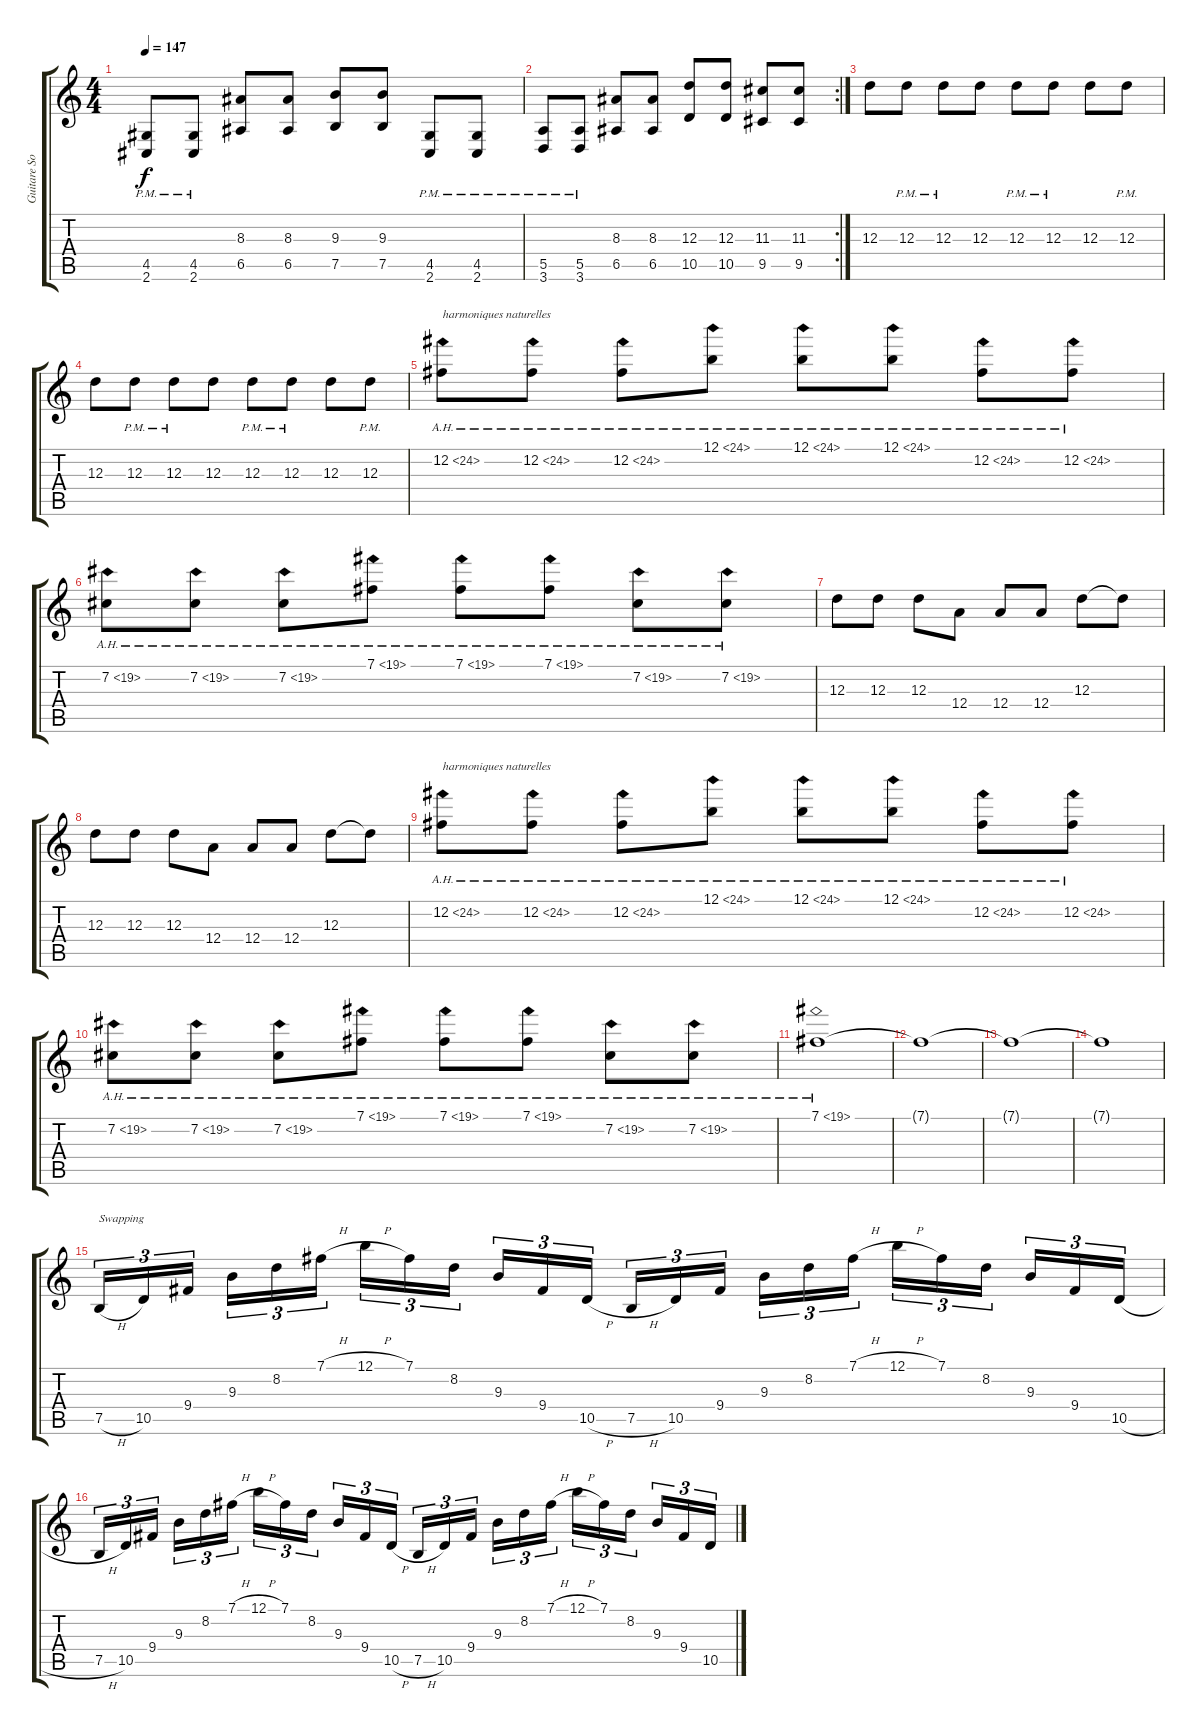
\track ("Guitare Solo" "Guitare So") {instrument distortionguitar}
\staff {score tabs}
\tuning (B3 Gb3 D3 A2 E2 B1) {hide}
\ts (4 4)
\tempo 147
\clef g2
\ks c
(4.5{pm} 2.6{pm}).8{dy f} (4.5{pm} 2.6{pm}).8 (8.3 6.5).8 (8.3 6.5).8 (9.3 7.5).8 (9.3 7.5).8 (4.5{pm} 2.6{pm}).8 (4.5{pm} 2.6{pm}).8 |
\rc 2
(5.5{pm} 3.6{pm}).8 (5.5{pm} 3.6{pm}).8 (8.3 6.5).8 (8.3 6.5).8 (12.3 10.5).8 (12.3 10.5).8 (11.3 9.5).8 (11.3 9.5).8 |
12.3.8 12.3{pm}.8 12.3{pm}.8 12.3.8 12.3{pm}.8 12.3{pm}.8 12.3.8 12.3{pm}.8 |
12.3.8 12.3{pm}.8 12.3{pm}.8 12.3.8 12.3{pm}.8 12.3{pm}.8 12.3.8 12.3{pm}.8 |
12.2{ah 12}.8{txt "harmoniques naturelles"} 12.2{ah 12}.8 12.2{ah 12}.8 12.1{ah 12}.8 12.1{ah 12}.8 12.1{ah 12}.8 12.2{ah 12}.8 12.2{ah 12}.8 |
7.2{ah 12}.8 7.2{ah 12}.8 7.2{ah 12}.8 7.1{ah 12}.8 7.1{ah 12}.8 7.1{ah 12}.8 7.2{ah 12}.8 7.2{ah 12}.8 |
12.3.8 12.3.8 12.3.8 12.4.8 12.4.8 12.4.8 12.3.8 12.3{t}.8 |
12.3.8 12.3.8 12.3.8 12.4.8 12.4.8 12.4.8 12.3.8 12.3{t}.8 |
12.2{ah 12}.8{txt "harmoniques naturelles"} 12.2{ah 12}.8 12.2{ah 12}.8 12.1{ah 12}.8 12.1{ah 12}.8 12.1{ah 12}.8 12.2{ah 12}.8 12.2{ah 12}.8 |
7.2{ah 12}.8 7.2{ah 12}.8 7.2{ah 12}.8 7.1{ah 12}.8 7.1{ah 12}.8 7.1{ah 12}.8 7.2{ah 12}.8 7.2{ah 12}.8 |
7.1{ah 12}.1 |
7.1{t}.1 |
7.1{t}.1 |
7.1{t}.1 |
7.5{h}.16{tu (3 2) txt "Swapping"} 10.5.16{tu (3 2)} 9.4.16{tu (3 2) beam splitsecondary} 9.3.16{tu (3 2)} 8.2.16{tu (3 2)} 7.1{h}.16{tu (3 2)} 12.1{h}.16{tu (3 2)} 7.1.16{tu (3 2)} 8.2.16{tu (3 2) beam splitsecondary} 9.3.16{tu (3 2)} 9.4.16{tu (3 2)} 10.5{h}.16{tu (3 2)} 7.5{h}.16{tu (3 2)} 10.5.16{tu (3 2)} 9.4.16{tu (3 2) beam splitsecondary} 9.3.16{tu (3 2)} 8.2.16{tu (3 2)} 7.1{h}.16{tu (3 2)} 12.1{h}.16{tu (3 2)} 7.1.16{tu (3 2)} 8.2.16{tu (3 2) beam splitsecondary} 9.3.16{tu (3 2)} 9.4.16{tu (3 2)} 10.5{h}.16{tu (3 2)} |
7.5{h}.16{tu (3 2)} 10.5.16{tu (3 2)} 9.4.16{tu (3 2) beam splitsecondary} 9.3.16{tu (3 2)} 8.2.16{tu (3 2)} 7.1{h}.16{tu (3 2)} 12.1{h}.16{tu (3 2)} 7.1.16{tu (3 2)} 8.2.16{tu (3 2) beam splitsecondary} 9.3.16{tu (3 2)} 9.4.16{tu (3 2)} 10.5{h}.16{tu (3 2)} 7.5{h}.16{tu (3 2)} 10.5.16{tu (3 2)} 9.4.16{tu (3 2) beam splitsecondary} 9.3.16{tu (3 2)} 8.2.16{tu (3 2)} 7.1{h}.16{tu (3 2)} 12.1{h}.16{tu (3 2)} 7.1.16{tu (3 2)} 8.2.16{tu (3 2) beam splitsecondary} 9.3.16{tu (3 2)} 9.4.16{tu (3 2)} 10.5{h}.16{tu (3 2)}
